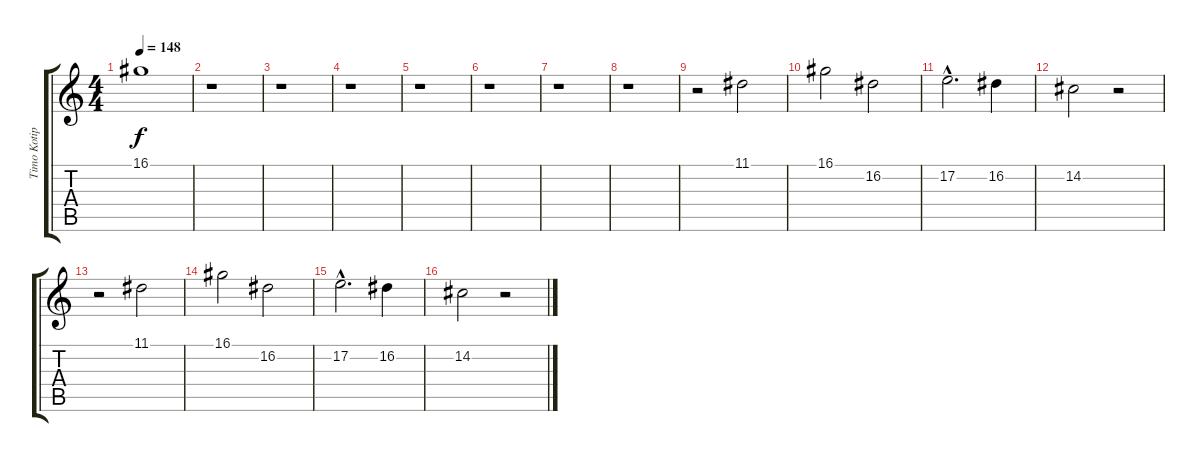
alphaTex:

\track ("Timo Kotipelto" "Timo Kotip") {instrument lead3calliope}
\staff {score tabs}
\tuning (E4 B3 G3 D3 A2 E2) {hide}
\ts (4 4)
\tempo 148
\clef g2
\ks c
16.1{t}.1{dy f} |
r.1 |
r.1 |
r.1 |
r.1 |
r.1 |
r.1 |
r.1 |
r.2 11.1.2 |
16.1.2 16.2.2 |
17.2{hac}.2{d} 16.2.4 |
14.2.2 r.2 |
r.2 11.1.2 |
16.1.2 16.2.2 |
17.2{hac}.2{d} 16.2.4 |
14.2.2 r.2
